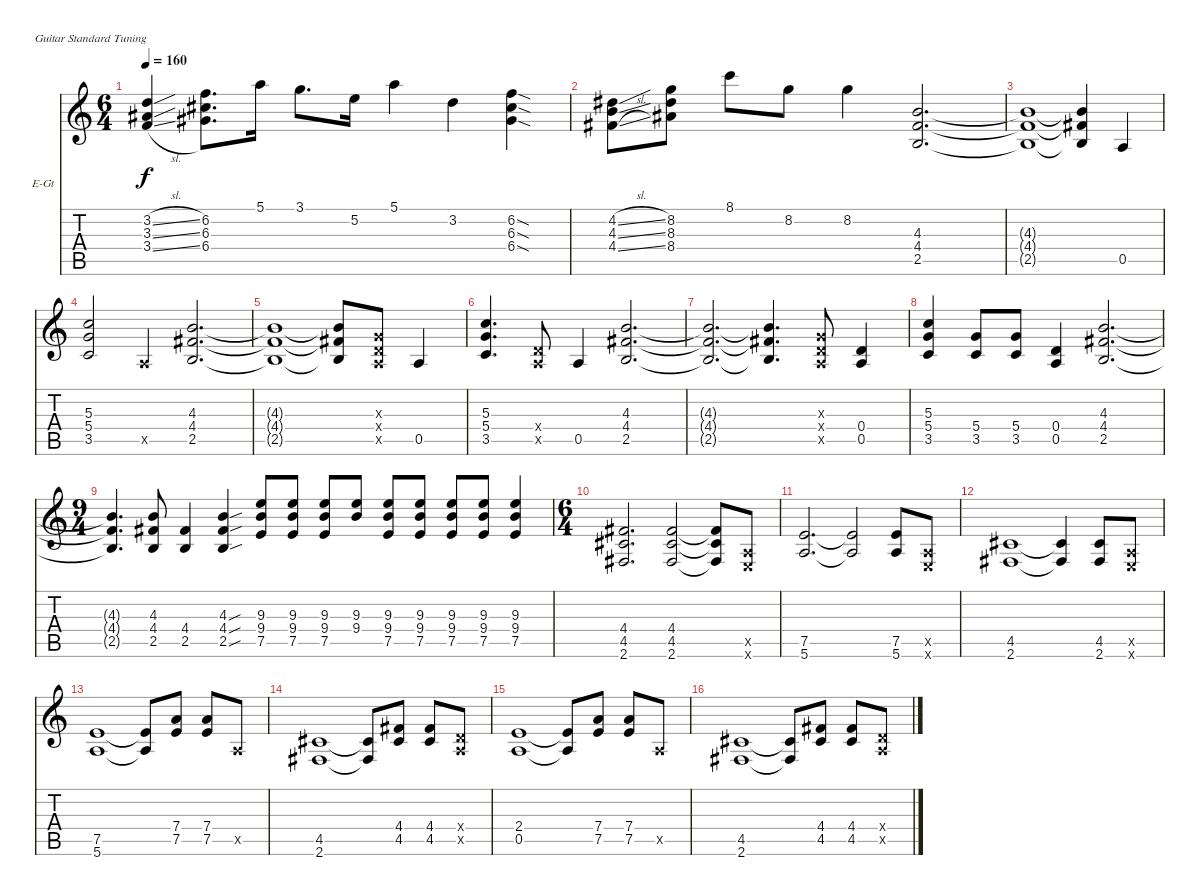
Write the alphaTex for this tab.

\defaultSystemsLayout 4
\bracketExtendMode nobrackets
\firstSystemTrackNameOrientation horizontal
\otherSystemsTrackNameOrientation horizontal
\track ("Stone Gossard (Drive)" "E-Gt") {instrument overdrivenguitar}
\staff {score tabs}
\tuning (E4 B3 G3 D3 A2 E2)
\ts (6 4)
\tempo 160
\clef g2
\ks c
(3.2{sl} 3.3{sl} 3.4{sl}).4{dy f} (6.2 6.3 6.4).8{d} 5.1.16 3.1.8{d} 5.2.16 5.1.4 3.2.4 (6.2{sod} 6.3{sod} 6.4{sod}).4 |
(4.2{sl} 4.3{sl} 4.4{sl}).8 (8.2 8.3 8.4).8 8.1.8 8.2.8 8.2.4 (4.3 4.4 2.5).2{d} |
(4.3{t} 4.4{t} 2.5{t}).1 (4.3{t} 4.4{t} 2.5{t}).4 0.5.4 |
(5.3 5.4 3.5).2 0.5{x}.4 (4.3 4.4 2.5).2{d} |
(4.3{t} 4.4{t} 2.5{t}).1 (4.3{t} 4.4{t} 2.5{t}).8 (0.3{x} 0.4{x} 0.5{x}).8 0.5.4 |
(5.3 5.4 3.5).4{d} (0.4{x} 0.5{x}).8 0.5.4 (4.3 4.4 2.5).2{d} |
(4.3{t} 4.4{t} 2.5{t}).2{d} (4.3{t} 4.4{t} 2.5{t}).4{d} (0.3{x} 0.4{x} 0.5{x}).8 (0.4 0.5).4 |
(5.3 5.4 3.5).4 (5.4 3.5).8 (5.4 3.5).8 (0.4 0.5).4 (4.3 4.4 2.5).2{d} |
\ts (9 4)
(4.3{t} 4.4{t} 2.5{t}).4{d} (4.3 4.4 2.5).8 (4.4 2.5).4 (4.3{sou} 4.4{sou} 2.5{sou}).4 (9.3 9.4 7.5).8 (9.3 9.4 7.5).8 (9.3 9.4 7.5).8 (9.3 9.4).8 (9.3 9.4 7.5).8 (9.3 9.4 7.5).8 (9.3 9.4 7.5).8 (9.3 9.4 7.5).8 (9.3 9.4 7.5).4 |
\ts (6 4)
(4.4 4.5 2.6).2{d} (4.4 4.5 2.6).2 (4.4{t} 4.5{t} 2.6{t}).8 (0.5{x} 0.6{x}).8 |
(7.5 5.6).2{d} (7.5{t} 5.6{t}).2 (7.5 5.6).8 (0.5{x} 0.6{x}).8 |
(4.5 2.6).1 (4.5{t} 2.6{t}).4 (4.5 2.6).8 (0.5{x} 0.6{x}).8 |
(7.5 5.6).1 (7.5{t} 5.6{t}).8 (7.4 7.5).8 (7.4 7.5).8 0.5{x}.8 |
(4.5 2.6).1 (4.5{t} 2.6{t}).8 (4.4 4.5).8 (4.4 4.5).8 (0.4{x} 0.5{x}).8 |
(2.4 0.5).1 (2.4{t} 0.5{t}).8 (7.4 7.5).8 (7.4 7.5).8 0.5{x}.8 |
(4.5 2.6).1 (4.5{t} 2.6{t}).8 (4.4 4.5).8 (4.4 4.5).8 (0.4{x} 0.5{x}).8
